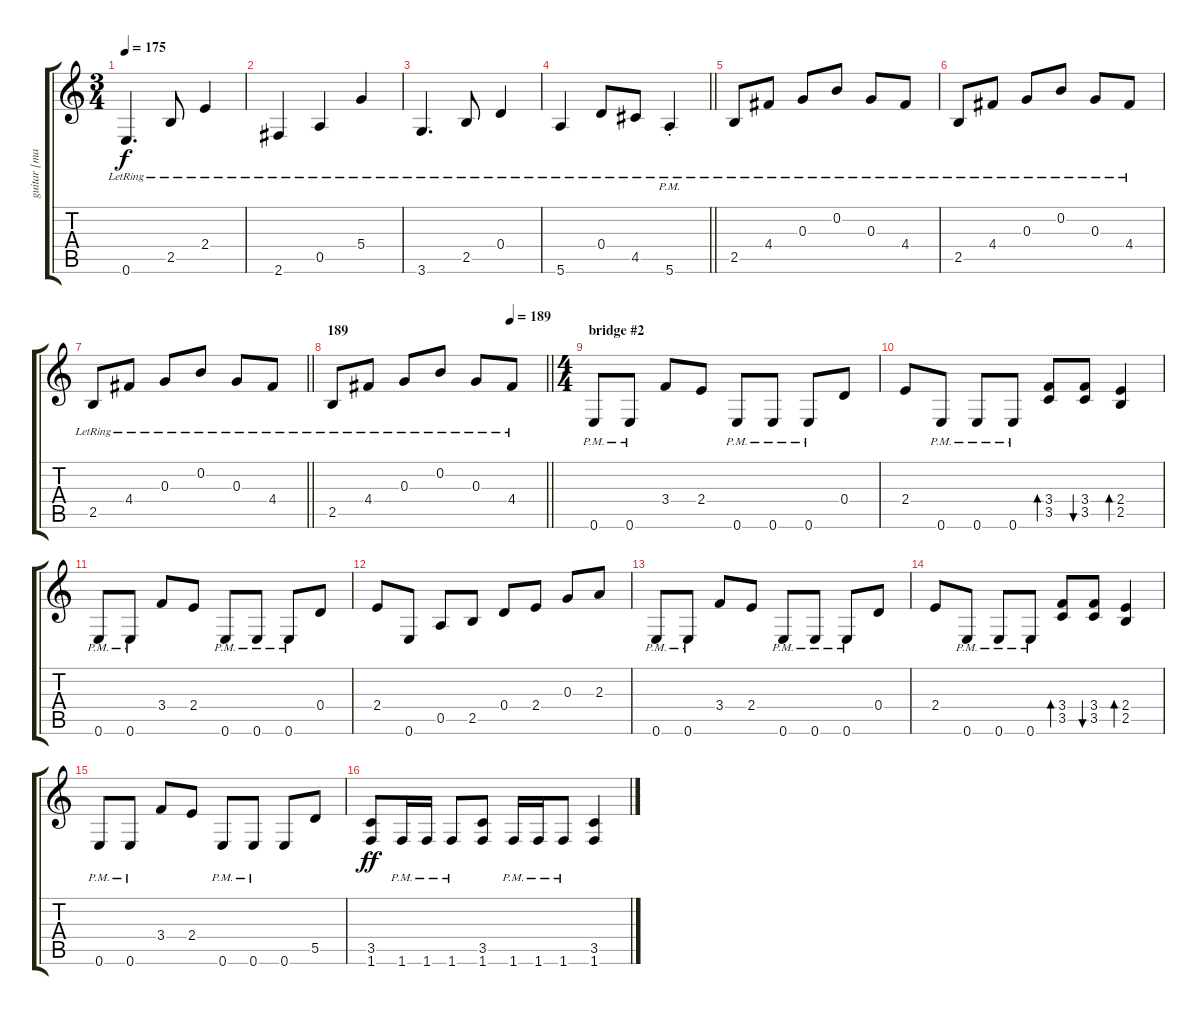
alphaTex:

\track ("guitar [maneki]" "guitar [ma") {instrument distortionguitar}
\staff {score tabs}
\tuning (E4 B3 G3 D3 A2 E2) {hide}
\ts (3 4)
\tempo 175
\clef g2
\ks c
0.6{lr}.4{d dy f} 2.5{lr}.8 2.4{lr}.4 |
2.6{lr}.4 0.5{lr}.4 5.4{lr}.4 |
3.6{lr}.4{d} 2.5{lr}.8 0.4{lr}.4 |
\barLineRight lightlight
5.6{lr}.4 0.4{lr}.8 4.5{lr}.8 5.6{pm st lr}.4 |
\section ("" "")
2.5{lr}.8 4.4{lr}.8 0.3{lr}.8 0.2{lr}.8 0.3{lr}.8 4.4{lr}.8 |
2.5{lr}.8 4.4{lr}.8 0.3{lr}.8 0.2{lr}.8 0.3{lr}.8 4.4{lr}.8 |
\barLineRight lightlight
2.5{lr}.8 4.4{lr}.8 0.3{lr}.8 0.2{lr}.8 0.3{lr}.8 4.4{lr}.8 |
\section ("" "189")
\tempo (189 0.8333333333333334)
\barLineRight lightlight
2.5{lr}.8 4.4{lr}.8 0.3{lr}.8 0.2{lr}.8 0.3{lr}.8 4.4{lr}.8 |
\ts (4 4)
\section ("" "bridge #2")
0.6{pm}.8{instrument distortionguitar} 0.6{pm}.8 3.4.8 2.4.8 0.6{pm}.8 0.6{pm}.8 0.6{pm}.8 0.4.8 |
2.4.8 0.6{pm}.8 0.6{pm}.8 0.6{pm}.8 (3.4 3.5).8{bd 60} (3.4 3.5).8{bu 60} (2.4 2.5).4{bd 60} |
0.6{pm}.8 0.6{pm}.8 3.4.8 2.4.8 0.6{pm}.8 0.6{pm}.8 0.6{pm}.8 0.4.8 |
2.4.8 0.6.8 0.5.8 2.5.8 0.4.8 2.4.8 0.3.8 2.3.8 |
0.6{pm}.8 0.6{pm}.8 3.4.8 2.4.8 0.6{pm}.8 0.6{pm}.8 0.6{pm}.8 0.4.8 |
2.4.8 0.6{pm}.8 0.6{pm}.8 0.6{pm}.8 (3.4 3.5).8{bd 60} (3.4 3.5).8{bu 60} (2.4 2.5).4{bd 60} |
0.6{pm}.8 0.6{pm}.8 3.4.8 2.4.8 0.6{pm}.8 0.6{pm}.8 0.6.8 5.5.8 |
(3.5 1.6).8{dy ff} 1.6{pm}.16 1.6{pm}.16 1.6{pm}.8 (3.5 1.6).8 1.6{pm}.16 1.6{pm}.16 1.6{pm}.8 (3.5 1.6).4
